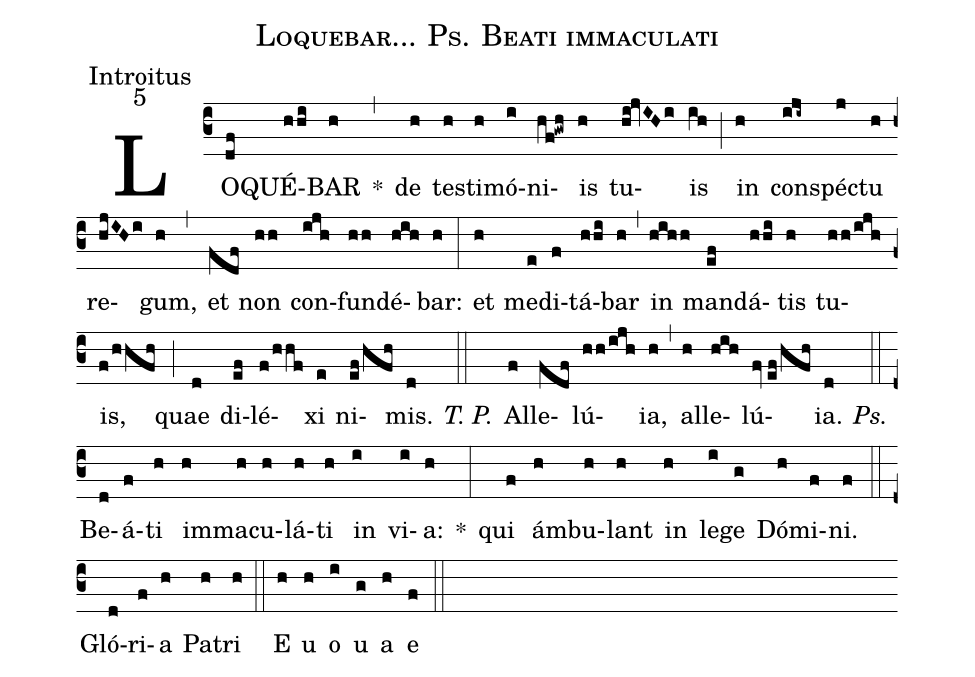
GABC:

name:Loquebar... Ps. Beati immaculati;
office-part:Introitus;
mode:5;
%%
(c3) LO(df)QUÉ(hhi)BAR(h) *(,) de(h) te(h)sti(h)mó(i)ni(hf!gwh)is(h) tu(hi!jvIHi)is(ih) (;) in(h) con(iji~)spé(j)ctu(h) re(hjIHi)gum,(h) (,) et(fdf) non(hh) con(ijh)fun(hh)dé(hih)bar:(h) (:) et(h) me(e)di(f)tá(hhi)bar(h) (,) in(hihh) man(ef)dá(hhi)tis(h) tu(hh/ijh)is,(f/hhfh) (;) quae(d) di(ef)lé(f/hhf)xi(e) ni(ef/hfh)mis.(d) <i>T. P.</i>(::) Al(f)le(fdf)lú(hh/ijh)ia,(h) (,) al(h)le(hih)lú(fv//ef/hfh)ia.(d) <i>Ps.</i>(::) Be(d)á(f)ti(h) im(h)ma(h)cu(h)lá(h)ti(h) in(i) vi(i)a:(h) *(:) qui(f) ám(h)bu(h)lant(h) in(h) le(i)ge(g) Dó(h)mi(f)ni.(f) (::) Gló(d)ri(f)a(h) Pa(h)tri(h) (::) E(h) u(h) o(i) u(g) a(h) e(f) (::)
